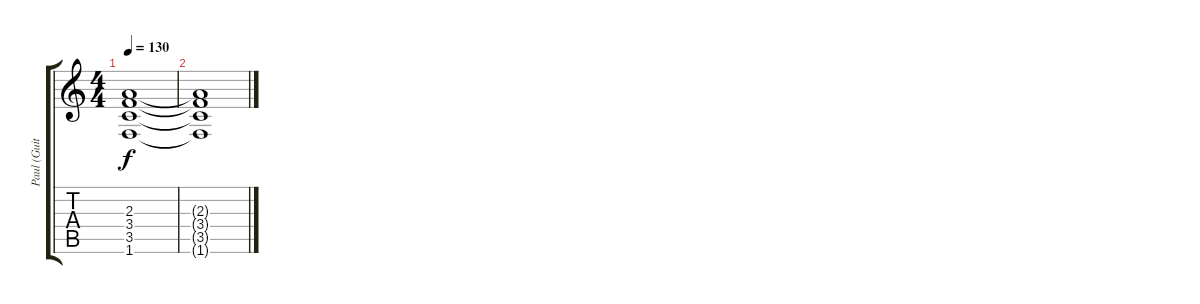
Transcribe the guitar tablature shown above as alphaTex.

\track ("Paul (Guitar 1)" "Paul (Guit") {instrument overdrivenguitar}
\staff {score tabs}
\tuning (E4 B3 G3 D3 A2 E2) {hide}
\ts (4 4)
\tempo 130
\clef g2
\ks c
(2.3{t} 3.4{t} 3.5{t} 1.6{t}).1{dy f} |
(2.3{t} 3.4{t} 3.5{t} 1.6{t}).1
